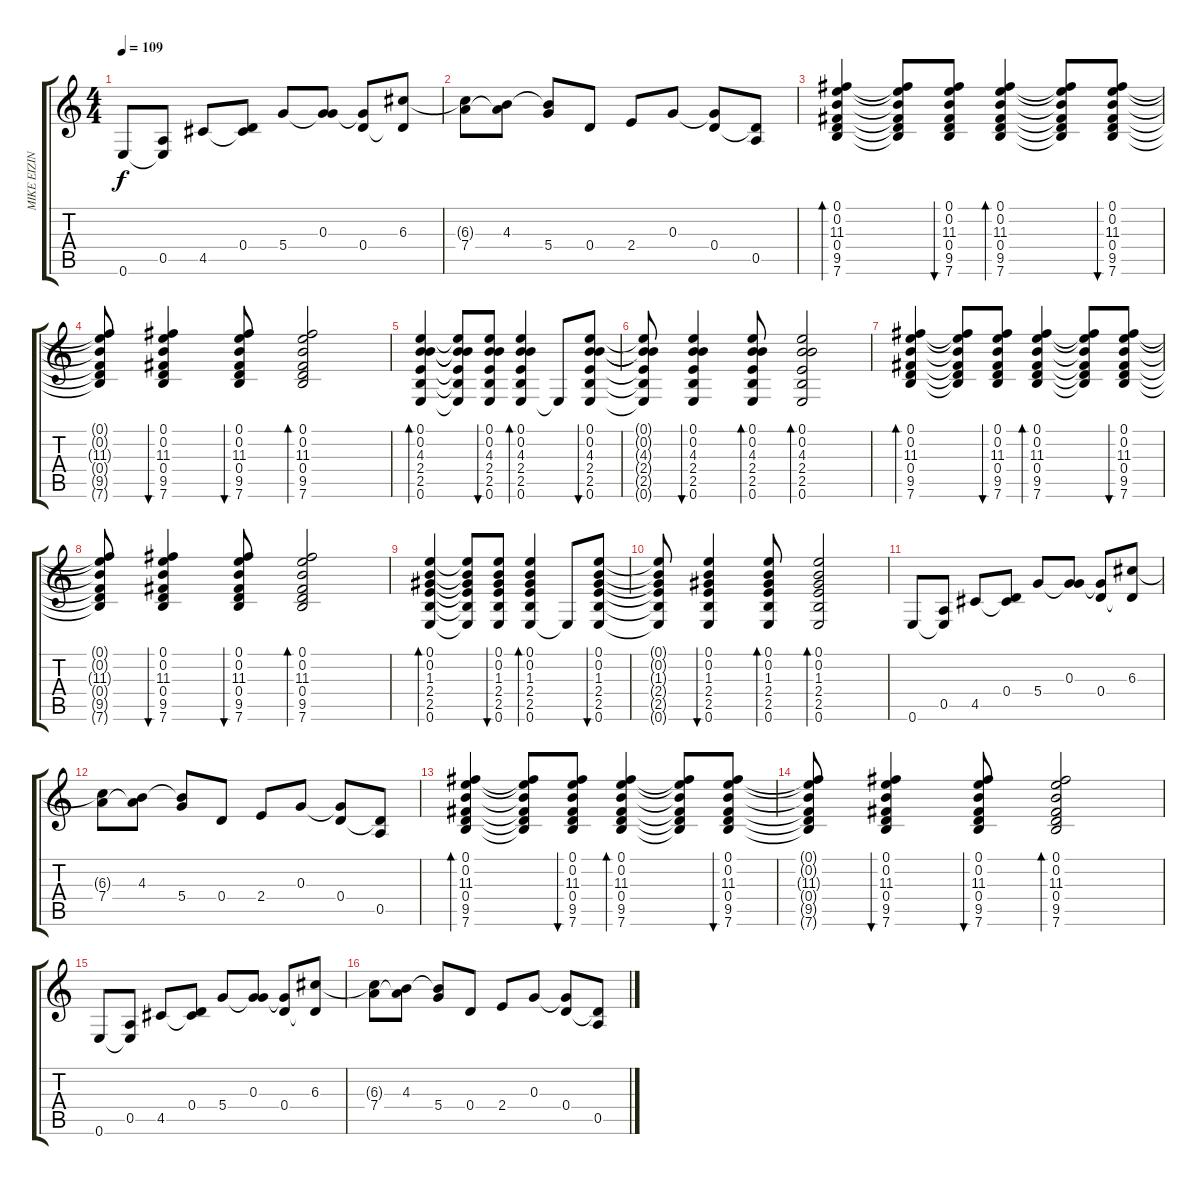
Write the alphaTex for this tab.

\track ("MIKE EIZINGER" "MIKE EIZIN") {instrument acousticguitarsteel}
\staff {score tabs}
\tuning (E4 B3 G3 D3 A2 E2) {hide}
\ts (4 4)
\tempo 109
\clef g2
\ks c
0.6.8{dy f} (0.5 0.6{t}).8 4.5.8 (0.4 4.5{t}).8 5.4.8 (0.3 5.4{t}).8 (0.3{t} 0.4).8 (6.3 0.4{t}).8 |
(6.3{t} 7.4).8 (4.3 7.4{t}).8 (4.3{t} 5.4).8 0.4.8 2.4.8 0.3.8 (0.3{t} 0.4).8 (0.4{t} 0.5).8 |
(0.1 0.2 11.3 0.4 9.5 7.6).4{bd 240} (0.1{t} 0.2{t} 11.3{t} 0.4{t} 9.5{t} 7.6{t}).8 (0.1 0.2 11.3 0.4 9.5 7.6).8{bu 120} (0.1 0.2 11.3 0.4 9.5 7.6).4{bd 60} (0.1{t} 0.2{t} 11.3{t} 0.4{t} 9.5{t} 7.6{t}).8 (0.1 0.2 11.3 0.4 9.5 7.6).8{bu 60} |
(0.1{t} 0.2{t} 11.3{t} 0.4{t} 9.5{t} 7.6{t}).8 (0.1 0.2 11.3 0.4 9.5 7.6).4{bu 60} (0.1 0.2 11.3 0.4 9.5 7.6).8{bu 60} (0.1 0.2 11.3 0.4 9.5 7.6).2{bd 120} |
(0.1 0.2 4.3 2.4 2.5 0.6).4{bd 120} (0.1{t} 0.2{t} 4.3{t} 2.4{t} 2.5{t} 0.6{t}).8 (0.1 0.2 4.3 2.4 2.5 0.6).8{bu 60} (0.1 0.2 4.3 2.4 2.5 0.6).4{bd 120} 0.6{t}.8 (0.1 0.2 4.3 2.4 2.5 0.6).8{bu 120} |
(0.1{t} 0.2{t} 4.3{t} 2.4{t} 2.5{t} 0.6{t}).8 (0.1 0.2 4.3 2.4 2.5 0.6).4{bu 120} (0.1 0.2 4.3 2.4 2.5 0.6).8{bd 120} (0.1 0.2 4.3 2.4 2.5 0.6).2{bd 120} |
(0.1 0.2 11.3 0.4 9.5 7.6).4{bd 240} (0.1{t} 0.2{t} 11.3{t} 0.4{t} 9.5{t} 7.6{t}).8 (0.1 0.2 11.3 0.4 9.5 7.6).8{bu 120} (0.1 0.2 11.3 0.4 9.5 7.6).4{bd 60} (0.1{t} 0.2{t} 11.3{t} 0.4{t} 9.5{t} 7.6{t}).8 (0.1 0.2 11.3 0.4 9.5 7.6).8{bu 60} |
(0.1{t} 0.2{t} 11.3{t} 0.4{t} 9.5{t} 7.6{t}).8 (0.1 0.2 11.3 0.4 9.5 7.6).4{bu 60} (0.1 0.2 11.3 0.4 9.5 7.6).8{bu 60} (0.1 0.2 11.3 0.4 9.5 7.6).2{bd 120} |
(0.1 0.2 1.3 2.4 2.5 0.6).4{bd 120} (0.1{t} 0.2{t} 1.3{t} 2.4{t} 2.5{t} 0.6{t}).8 (0.1 0.2 1.3 2.4 2.5 0.6).8{bu 60} (0.1 0.2 1.3 2.4 2.5 0.6).4{bd 120} 0.6{t}.8 (0.1 0.2 1.3 2.4 2.5 0.6).8{bu 120} |
(0.1{t} 0.2{t} 1.3{t} 2.4{t} 2.5{t} 0.6{t}).8 (0.1 0.2 1.3 2.4 2.5 0.6).4{bu 120} (0.1 0.2 1.3 2.4 2.5 0.6).8{bd 120} (0.1 0.2 1.3 2.4 2.5 0.6).2{bd 120} |
0.6.8 (0.5 0.6{t}).8 4.5.8 (0.4 4.5{t}).8 5.4.8 (0.3 5.4{t}).8 (0.3{t} 0.4).8 (6.3 0.4{t}).8 |
(6.3{t} 7.4).8 (4.3 7.4{t}).8 (4.3{t} 5.4).8 0.4.8 2.4.8 0.3.8 (0.3{t} 0.4).8 (0.4{t} 0.5).8 |
(0.1 0.2 11.3 0.4 9.5 7.6).4{bd 240} (0.1{t} 0.2{t} 11.3{t} 0.4{t} 9.5{t} 7.6{t}).8 (0.1 0.2 11.3 0.4 9.5 7.6).8{bu 120} (0.1 0.2 11.3 0.4 9.5 7.6).4{bd 60} (0.1{t} 0.2{t} 11.3{t} 0.4{t} 9.5{t} 7.6{t}).8 (0.1 0.2 11.3 0.4 9.5 7.6).8{bu 60} |
(0.1{t} 0.2{t} 11.3{t} 0.4{t} 9.5{t} 7.6{t}).8 (0.1 0.2 11.3 0.4 9.5 7.6).4{bu 60} (0.1 0.2 11.3 0.4 9.5 7.6).8{bu 60} (0.1 0.2 11.3 0.4 9.5 7.6).2{bd 120} |
0.6.8 (0.5 0.6{t}).8 4.5.8 (0.4 4.5{t}).8 5.4.8 (0.3 5.4{t}).8 (0.3{t} 0.4).8 (6.3 0.4{t}).8 |
(6.3{t} 7.4).8 (4.3 7.4{t}).8 (4.3{t} 5.4).8 0.4.8 2.4.8 0.3.8 (0.3{t} 0.4).8 (0.4{t} 0.5).8
